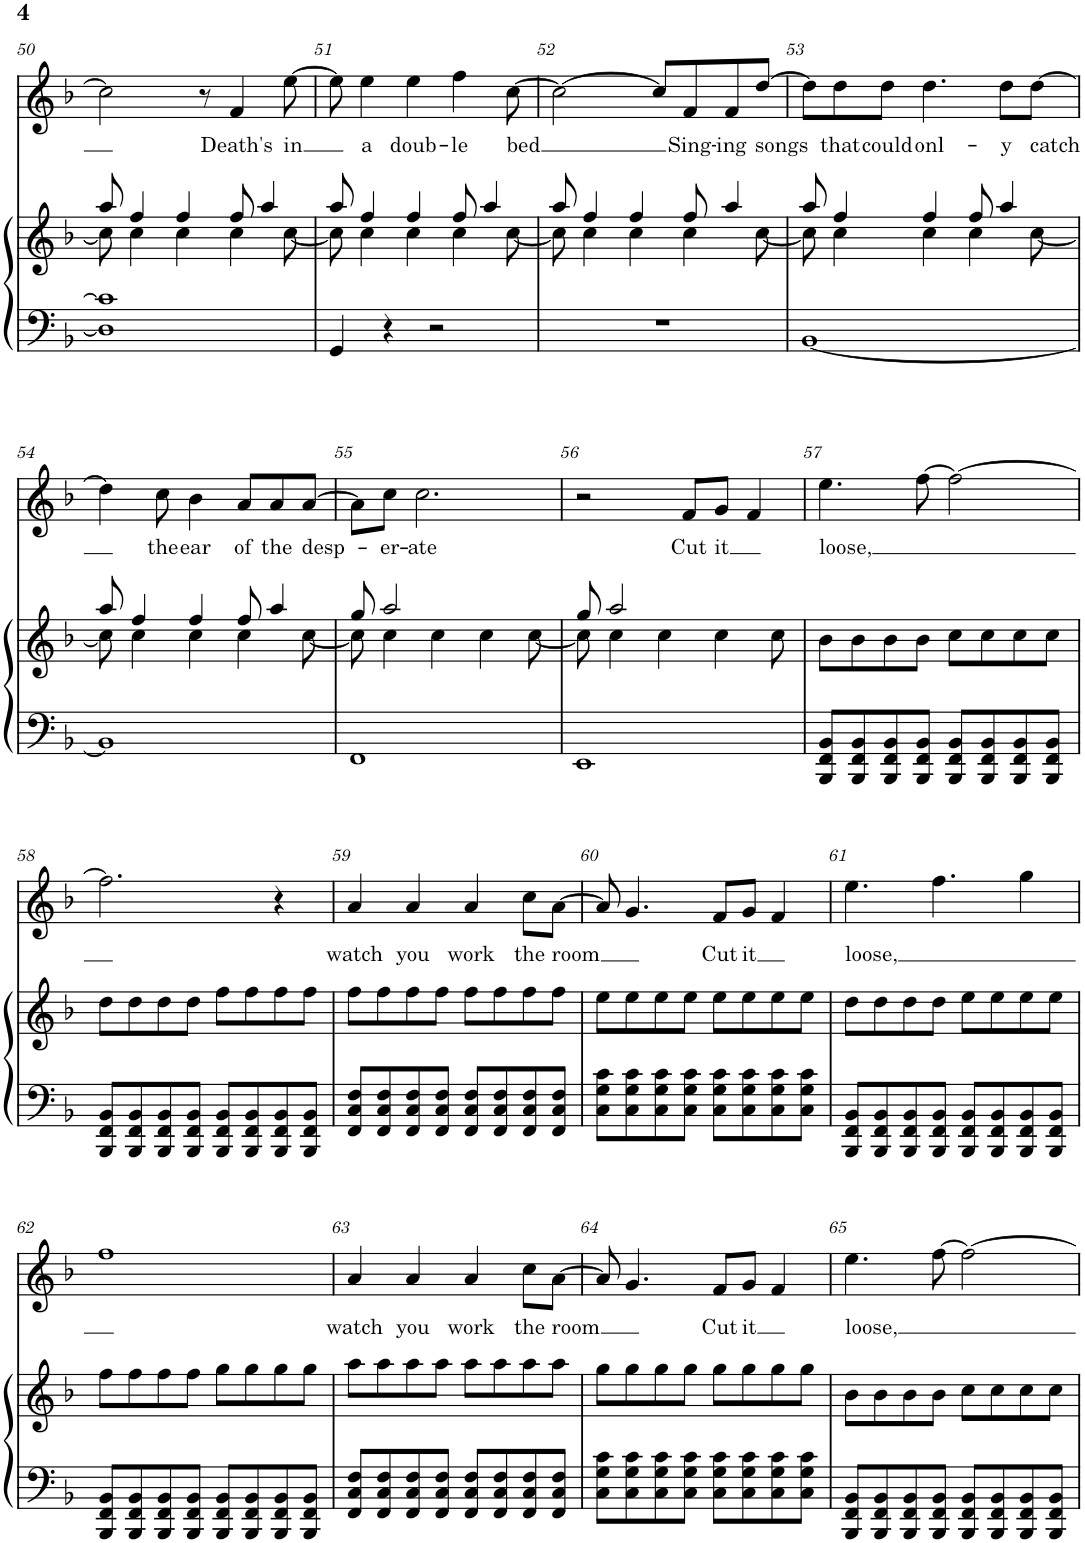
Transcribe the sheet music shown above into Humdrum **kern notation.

**kern	**kern	**kern	**text
*part2	*part2	*part1	*part1
*staff3	*staff2	*staff1	*staff1
*I"Piano	*	*I"Violin	*
*I'Pno	*	*I'Vln	*
!!LO:PB:g=z
*clefF4	*clefG2	*clefG2	*
*k[b-]	*k[b-]	*k[b-]	*
*M4/4	*M4/4	*M4/4	*
=50	=50	=50	=50
*	*^	*	*
1D] 1c]	8aa/	8cc\]	2cc\]	.
.	4ff/	4cc\	.	.
.	4ff/	4cc\	.	.
.	.	.	8r	.
!	!	!	!	!LO:LY:b
.	8ff/	4cc\	4f/	Death's
.	4aa/	.	.	.
!	!	!	!	!LO:LY:b
.	.	[8cc\	[8ee\	in
=51	=51	=51	=51	=51
4GG/	8aa/	8cc\]	8ee\]	.
!	!	!	!	!LO:LY:b
.	4ff/	4cc\	4ee\	a
4r	.	.	.	.
!	!	!	!	!LO:LY:b
.	4ff/	4cc\	4ee\	doub-
2r	.	.	.	.
!	!	!	!	!LO:LY:b
.	8ff/	4cc\	4ff\	-le
.	4aa/	.	.	.
!	!	!	!	!LO:LY:b
.	.	[8cc\	[8cc\	bed
=52	=52	=52	=52	=52
1r	8aa/	8cc\]	2cc\_	.
.	4ff/	4cc\	.	.
.	4ff/	4cc\	.	.
.	.	.	8cc/L]	.
!	!	!	!	!LO:LY:b
.	8ff/	4cc\	8f/	Sing-
!	!	!	!	!LO:LY:b
.	4aa/	.	8f/	-ing
!	!	!	!	!LO:LY:b
.	.	[8cc\	[8dd/J	songs
=53	=53	=53	=53	=53
[1BB-	8aa/	8cc\]	8dd\L]	.
!	!	!	!	!LO:LY:b
.	4ff/	4cc\	8dd\	that
!	!	!	!	!LO:LY:b
.	.	.	8dd\J	could
!	!	!	!	!LO:LY:b
.	4ff/	4cc\	4.dd\	onl-
.	8ff/	4cc\	.	.
!	!	!	!	!LO:LY:b
.	4aa/	.	8dd\L	-y
!	!	!	!	!LO:LY:b
.	.	[8cc\	[8dd\J	catch
!!LO:LB:g=z
=54	=54	=54	=54	=54
1BB-]	8aa/	8cc\]	4dd\]	.
.	4ff/	4cc\	.	.
!	!	!	!	!LO:LY:b
.	.	.	8cc\	the
!	!	!	!	!LO:LY:b
.	4ff/	4cc\	4b-\	ear
!	!	!	!	!LO:LY:b
.	8ff/	4cc\	8a/L	of
!	!	!	!	!LO:LY:b
.	4aa/	.	8a/	the
!	!	!	!	!LO:LY:b
.	.	[8cc\	[8a/J	desp-
=55	=55	=55	=55	=55
1FF	8gg/	8cc\]	8a\L]	.
!	!	!	!	!LO:LY:b
.	2aa/	4cc\	8cc\J	-er-
!	!	!	!	!LO:LY:b
.	.	.	2.cc\	-ate
.	.	4cc\	.	.
.	8ryy	4cc\	.	.
.	4ryy	.	.	.
.	.	[8cc\	.	.
=56	=56	=56	=56	=56
1EE	8gg/	8cc\]	2r	.
.	2aa/	4cc\	.	.
.	.	4cc\	.	.
!	!	!	!	!LO:LY:b
.	.	.	8f/L	Cut
!	!	!	!	!LO:LY:b
.	8ryy	4cc\	8g/J	it
.	4ryy	.	4f/	.
.	.	8cc\	.	.
=57	=57	=57	=57	=57
!	!	!	!	!LO:LY:b
*	*v	*v	*	*
8BBB-/ 8FF/ 8BB-/L	8b-\L	4.ee\	loose,
8BBB-/ 8FF/ 8BB-/	8b-\	.	.
8BBB-/ 8FF/ 8BB-/	8b-\	.	.
8BBB-/ 8FF/ 8BB-/J	8b-\J	[8ff\	.
8BBB-/ 8FF/ 8BB-/L	8cc\L	2ff\_	.
8BBB-/ 8FF/ 8BB-/	8cc\	.	.
8BBB-/ 8FF/ 8BB-/	8cc\	.	.
8BBB-/ 8FF/ 8BB-/J	8cc\J	.	.
!!LO:LB:g=z
=58	=58	=58	=58
8BBB-/ 8FF/ 8BB-/L	8dd\L	2.ff\]	.
8BBB-/ 8FF/ 8BB-/	8dd\	.	.
8BBB-/ 8FF/ 8BB-/	8dd\	.	.
8BBB-/ 8FF/ 8BB-/J	8dd\J	.	.
8BBB-/ 8FF/ 8BB-/L	8ff\L	.	.
8BBB-/ 8FF/ 8BB-/	8ff\	.	.
8BBB-/ 8FF/ 8BB-/	8ff\	4r	.
8BBB-/ 8FF/ 8BB-/J	8ff\J	.	.
=59	=59	=59	=59
!	!	!	!LO:LY:b
8FF/ 8C/ 8F/L	8ff\L	4a/	watch
8FF/ 8C/ 8F/	8ff\	.	.
!	!	!	!LO:LY:b
8FF/ 8C/ 8F/	8ff\	4a/	you
8FF/ 8C/ 8F/J	8ff\J	.	.
!	!	!	!LO:LY:b
8FF/ 8C/ 8F/L	8ff\L	4a/	work
8FF/ 8C/ 8F/	8ff\	.	.
!	!	!	!LO:LY:b
8FF/ 8C/ 8F/	8ff\	8cc\L	the
!	!	!	!LO:LY:b
8FF/ 8C/ 8F/J	8ff\J	[8a\J	room
=60	=60	=60	=60
8C\ 8G\ 8c\L	8ee\L	8a/]	.
8C\ 8G\ 8c\	8ee\	4.g/	.
8C\ 8G\ 8c\	8ee\	.	.
8C\ 8G\ 8c\J	8ee\J	.	.
!	!	!	!LO:LY:b
8C\ 8G\ 8c\L	8ee\L	8f/L	Cut
!	!	!	!LO:LY:b
8C\ 8G\ 8c\	8ee\	8g/J	it
8C\ 8G\ 8c\	8ee\	4f/	.
8C\ 8G\ 8c\J	8ee\J	.	.
=61	=61	=61	=61
!	!	!	!LO:LY:b
8BBB-/ 8FF/ 8BB-/L	8dd\L	4.ee\	loose,
8BBB-/ 8FF/ 8BB-/	8dd\	.	.
8BBB-/ 8FF/ 8BB-/	8dd\	.	.
8BBB-/ 8FF/ 8BB-/J	8dd\J	4.ff\	.
8BBB-/ 8FF/ 8BB-/L	8ee\L	.	.
8BBB-/ 8FF/ 8BB-/	8ee\	.	.
8BBB-/ 8FF/ 8BB-/	8ee\	4gg\	.
8BBB-/ 8FF/ 8BB-/J	8ee\J	.	.
!!LO:LB:g=z
=62	=62	=62	=62
8BBB-/ 8FF/ 8BB-/L	8ff\L	1ff	.
8BBB-/ 8FF/ 8BB-/	8ff\	.	.
8BBB-/ 8FF/ 8BB-/	8ff\	.	.
8BBB-/ 8FF/ 8BB-/J	8ff\J	.	.
8BBB-/ 8FF/ 8BB-/L	8gg\L	.	.
8BBB-/ 8FF/ 8BB-/	8gg\	.	.
8BBB-/ 8FF/ 8BB-/	8gg\	.	.
8BBB-/ 8FF/ 8BB-/J	8gg\J	.	.
=63	=63	=63	=63
!	!	!	!LO:LY:b
8FF/ 8C/ 8F/L	8aa\L	4a/	watch
8FF/ 8C/ 8F/	8aa\	.	.
!	!	!	!LO:LY:b
8FF/ 8C/ 8F/	8aa\	4a/	you
8FF/ 8C/ 8F/J	8aa\J	.	.
!	!	!	!LO:LY:b
8FF/ 8C/ 8F/L	8aa\L	4a/	work
8FF/ 8C/ 8F/	8aa\	.	.
!	!	!	!LO:LY:b
8FF/ 8C/ 8F/	8aa\	8cc\L	the
!	!	!	!LO:LY:b
8FF/ 8C/ 8F/J	8aa\J	[8a\J	room
=64	=64	=64	=64
8C\ 8G\ 8c\L	8gg\L	8a/]	.
8C\ 8G\ 8c\	8gg\	4.g/	.
8C\ 8G\ 8c\	8gg\	.	.
8C\ 8G\ 8c\J	8gg\J	.	.
!	!	!	!LO:LY:b
8C\ 8G\ 8c\L	8gg\L	8f/L	Cut
!	!	!	!LO:LY:b
8C\ 8G\ 8c\	8gg\	8g/J	it
8C\ 8G\ 8c\	8gg\	4f/	.
8C\ 8G\ 8c\J	8gg\J	.	.
=65	=65	=65	=65
!	!	!	!LO:LY:b
8BBB-/ 8FF/ 8BB-/L	8b-\L	4.ee\	loose,
8BBB-/ 8FF/ 8BB-/	8b-\	.	.
8BBB-/ 8FF/ 8BB-/	8b-\	.	.
8BBB-/ 8FF/ 8BB-/J	8b-\J	[8ff\	.
8BBB-/ 8FF/ 8BB-/L	8cc\L	2ff\_	.
8BBB-/ 8FF/ 8BB-/	8cc\	.	.
8BBB-/ 8FF/ 8BB-/	8cc\	.	.
8BBB-/ 8FF/ 8BB-/J	8cc\J	.	.
=	=	=	=
*-	*-	*-	*-
